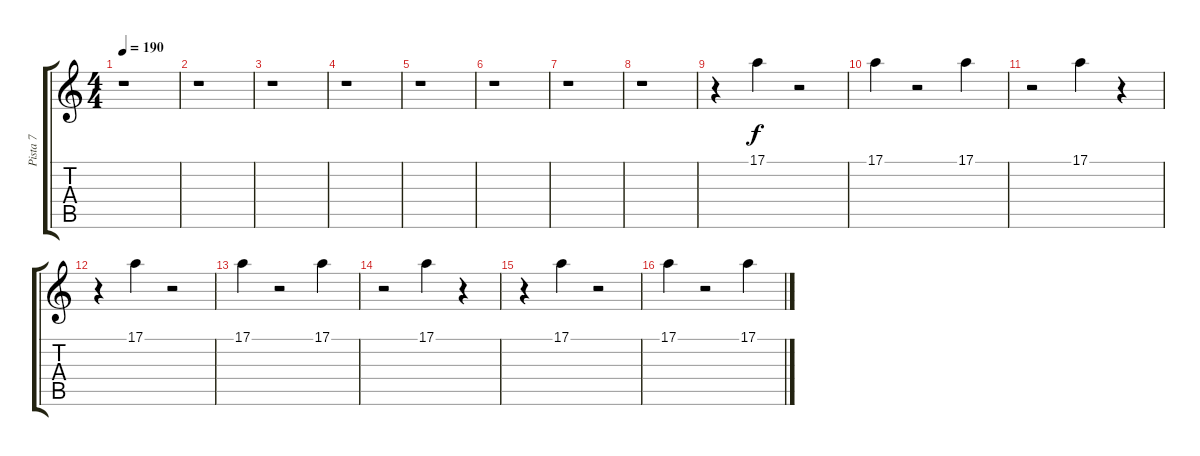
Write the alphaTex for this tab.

\track ("Pista 7" "Pista 7") {instrument tubularbells}
\staff {score tabs}
\tuning (E4 B3 G3 D3 A2 E2) {hide}
\ts (4 4)
\tempo 190
\clef g2
\ks c
r.1{dy f} |
r.1 |
r.1 |
r.1 |
r.1 |
r.1 |
r.1 |
r.1 |
r.4 17.1.4 r.2 |
17.1.4 r.2 17.1.4 |
r.2 17.1.4 r.4 |
r.4 17.1.4 r.2 |
17.1.4 r.2 17.1.4 |
r.2 17.1.4 r.4 |
r.4 17.1.4 r.2 |
17.1.4 r.2 17.1.4
